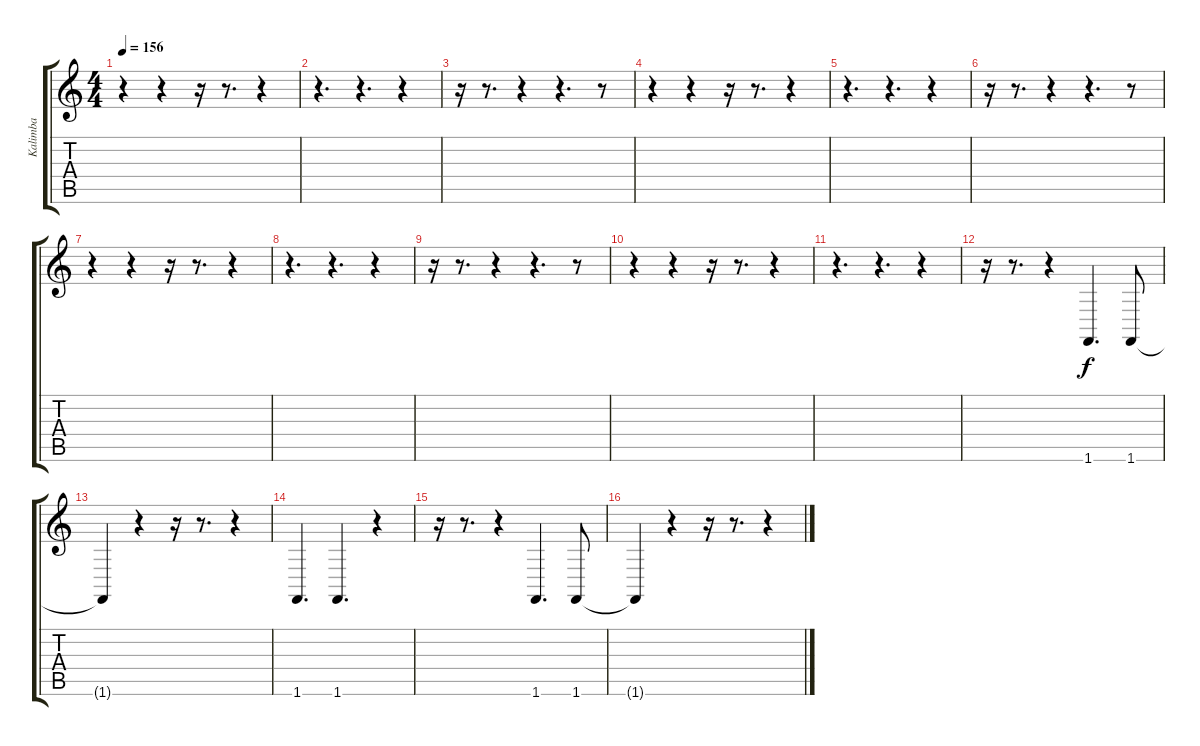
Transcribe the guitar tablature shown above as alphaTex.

\track ("Kalimba" "Kalimba") {instrument kalimba}
\staff {score tabs}
\tuning (E4 B3 G3 D3 A2 E2) {hide}
\ts (4 4)
\tempo 156
\clef g2
\ks c
r.4{dy f} r.4 r.16 r.8{d} r.4 |
r.4{d} r.4{d} r.4 |
r.16 r.8{d} r.4 r.4{d} r.8 |
r.4 r.4 r.16 r.8{d} r.4 |
r.4{d} r.4{d} r.4 |
r.16 r.8{d} r.4 r.4{d} r.8 |
r.4 r.4 r.16 r.8{d} r.4 |
r.4{d} r.4{d} r.4 |
r.16 r.8{d} r.4 r.4{d} r.8 |
r.4 r.4 r.16 r.8{d} r.4 |
r.4{d} r.4{d} r.4 |
r.16 r.8{d} r.4 1.6.4{d} 1.6.8 |
1.6{t}.4 r.4 r.16 r.8{d} r.4 |
1.6.4{d} 1.6.4{d} r.4 |
r.16 r.8{d} r.4 1.6.4{d} 1.6.8 |
1.6{t}.4 r.4 r.16 r.8{d} r.4
